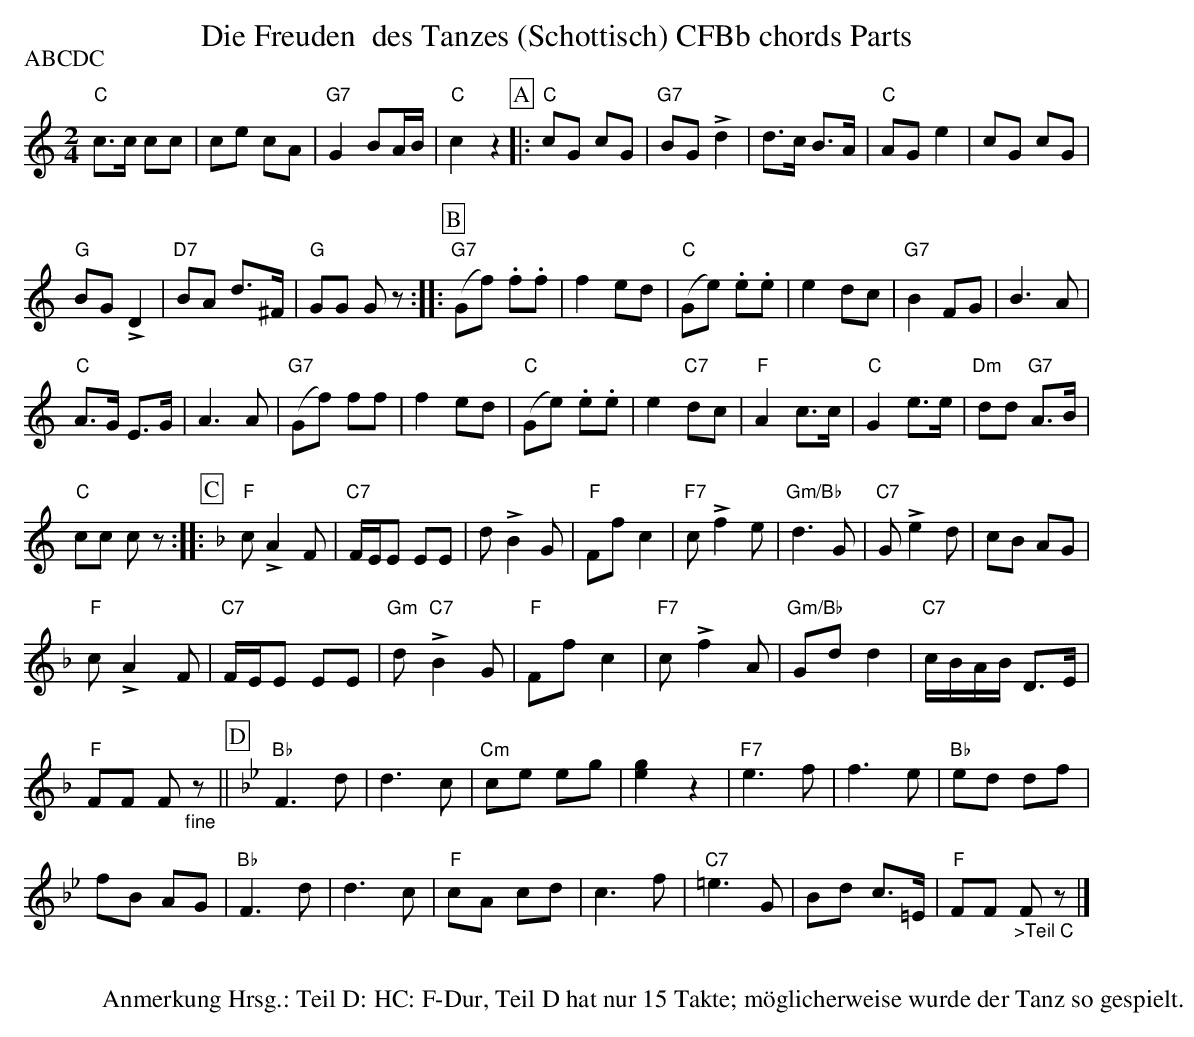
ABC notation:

X:1
T: Die Freuden  des Tanzes (Schottisch) CFBb chords Parts
P:ABCDC
M:2/4
L:1/8
K:C %%MIDI gchordon
"C"c>c cc | ce cA | "G7"G2 BA/B/ | "C"c2z2[P:A] |: "C"cG cG | "G7"BG !>!d2 | d>c B>A | "C"AG e2 | cG cG |
"G"BG !>!D2 | "D7"BA d>^F | "G"GG Gz :: [P:B] "G7"(Gf) .f.f | f2ed | "C"(Ge) .e.e | e2 dc | "G7"B2FG | B3A |
"C"A>G E>G | A3A | "G7"(Gf) ff | f2 ed | "C"(Ge) .e.e | e2"C7"dc | "F"A2 c>c | "C"G2e>e | "Dm"dd "G7"A>B |
"C"cc cz :: [P:C] [K:F] "F"c!>!A2F | "C7"F/E/E EE | d!>!B2 G | "F"Ffc2 | "F7"c!>!f2e | "Gm/Bb"d3G | "C7"G!>!e2d | cB AG |
"F"c!>!A2F | "C7"F/E/E EE | "Gm"d"C7"!>!B2G | "F"Ffc2 | "F7"c!>!f2A | "Gm/Bb"Gdd2 | "C7"c/B/A/B/ D>E |
"F"FF F"_fine"z || [P:D] [K:Bb] "Bb"F3d | d3c | "Cm"ce eg | [eg]2z2 | "F7"e3f | f3e | "Bb"ed df |
fB AG | "Bb"F3d | d3c | "F"cA cd | c3f | "C7"=e3G | Bd c>=E | "F"FF "_>Teil C"Fz |]
W:
W: Anmerkung Hrsg.: Teil D: HC: F-Dur, Teil D hat nur 15 Takte; m\"oglicherweise wurde der Tanz so gespielt.
